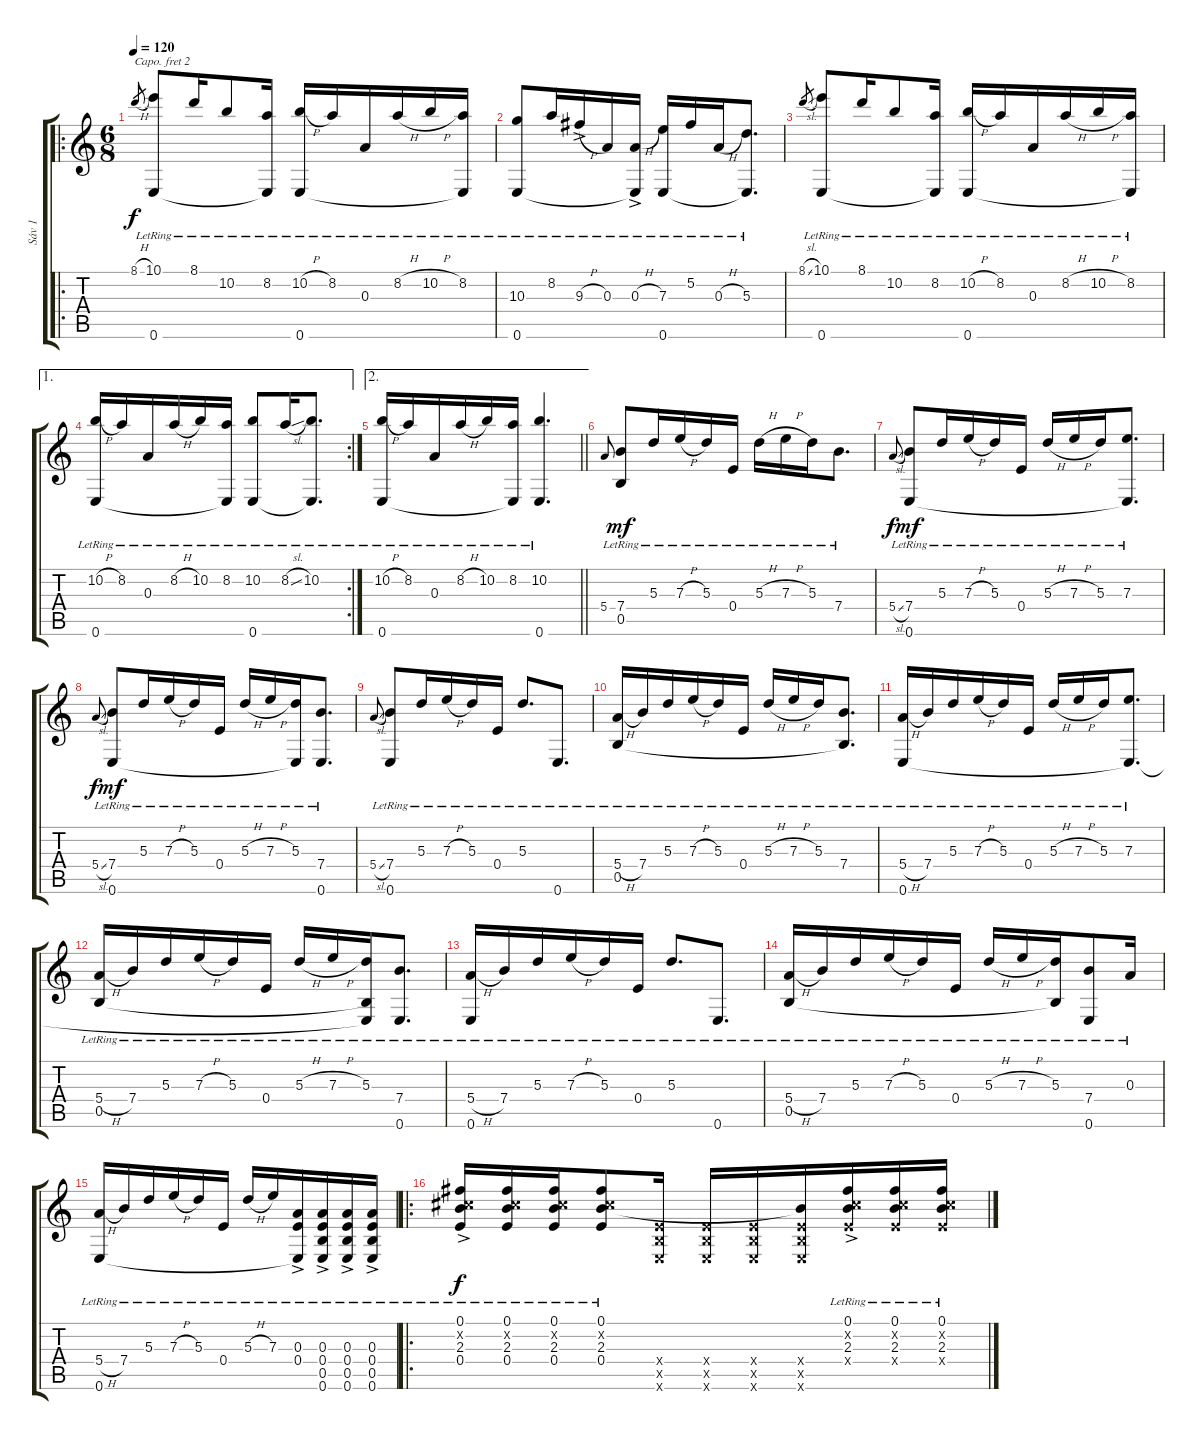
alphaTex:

\track ("Sáv 1" "Sáv 1") {instrument acousticguitarsteel}
\staff {score tabs}
\capo 2
\tuning (E4 B3 G3 D3 A2 D2) {hide}
\ro
\ts (6 8)
\tempo 120
\clef g2
\ks c
8.1{h}.8{gr dy f} (10.1{lr} 0.6{lr}).8 8.1{lr}.16 10.2{lr}.8 (8.2{lr} 0.6{t}).16 (10.2{h lr} 0.6{lr}).16 8.2{lr}.16 0.3{lr}.16 8.2{h lr}.16 10.2{h lr}.16 (8.2{lr} 0.6{t}).16 |
(10.3{lr} 0.6{lr}).8 8.2{lr}.16 9.3{h ac lr}.16 0.3{lr}.16 (0.3{h ac lr} 0.6{t}).16 (7.3{lr} 0.6{lr}).16 5.2{lr}.16 0.3{h lr}.16 (5.3{lr} 0.6{t}).8{d} |
8.1{sl}.8{gr} (10.1{lr} 0.6{lr}).8 8.1{lr}.16 10.2{lr}.8 (8.2{lr} 0.6{t}).16 (10.2{h lr} 0.6{lr}).16 8.2{lr}.16 0.3{lr}.16 8.2{h lr}.16 10.2{h lr}.16 (8.2{lr} 0.6{t}).16 |
\ae 1
\rc 2
(10.2{h lr} 0.6{lr}).16 8.2{lr}.16 0.3{lr}.16 8.2{h lr}.16 10.2{lr}.16 (8.2{lr} 0.6{t}).16 (10.2{lr} 0.6{lr}).8 8.2{sl lr}.16 (10.2{lr} 0.6{t}).8{d} |
\ae 2
\barLineRight lightlight
(10.2{h lr} 0.6{lr}).16 8.2{lr}.16 0.3{lr}.16 8.2{h lr}.16 10.2{lr}.16 (8.2{lr} 0.6{t}).16 (10.2{lr} 0.6{lr}).4{d} |
5.4.8{gr onbeat} (7.4{lr} 0.5{lr}).8{dy mf} 5.3{lr}.16 7.3{h lr}.16 5.3{lr}.16 0.4{lr}.16 5.3{h lr}.16 7.3{h lr}.16 5.3{lr}.16 7.4{lr}.8{d} |
5.4{sl}.8{gr onbeat dy f} (7.4{lr} 0.6{lr}).8{dy mf} 5.3{lr}.16 7.3{h lr}.16 5.3{lr}.16 0.4{lr}.16 5.3{h lr}.16 7.3{h lr}.16 5.3{lr}.16 (7.3{lr} 0.6{t}).8{d} |
5.4{sl}.8{gr onbeat dy f} (7.4{lr} 0.6{lr}).8{dy mf} 5.3{lr}.16 7.3{h lr}.16 5.3{lr}.16 0.4{lr}.16 5.3{h lr}.16 7.3{h lr}.16 (5.3{lr} 0.6{t}).16 (7.4{lr} 0.6{lr}).8{d} |
5.4{sl}.8{gr onbeat} (7.4{lr} 0.6{lr}).8 5.3{lr}.16 7.3{h lr}.16 5.3{lr}.16 0.4{lr}.16 5.3{lr}.8{d} 0.6{lr}.8{d} |
(5.4{h lr} 0.5{lr}).16 7.4{lr}.16 5.3{lr}.16 7.3{h lr}.16 5.3{lr}.16 0.4{lr}.16 5.3{h lr}.16 7.3{h lr}.16 5.3{lr}.16 (7.4{lr} 0.5{t}).8{d} |
(5.4{h lr} 0.6{lr}).16 7.4{lr}.16 5.3{lr}.16 7.3{h lr}.16 5.3{lr}.16 0.4{lr}.16 5.3{h lr}.16 7.3{h lr}.16 5.3{lr}.16 (7.3{lr} 0.6{t}).8{d} |
(5.4{h lr} 0.5{lr}).16 7.4{lr}.16 5.3{lr}.16 7.3{h lr}.16 5.3{lr}.16 0.4{lr}.16 5.3{h lr}.16 7.3{h lr}.16 (5.3{lr} 0.5{t} 0.6{t}).16 (7.4{lr} 0.6{lr}).8{d} |
(5.4{h lr} 0.6{lr}).16 7.4{lr}.16 5.3{lr}.16 7.3{h lr}.16 5.3{lr}.16 0.4{lr}.16 5.3{lr}.8{d} 0.6{lr}.8{d} |
(5.4{h lr} 0.5{lr}).16 7.4{lr}.16 5.3{lr}.16 7.3{h lr}.16 5.3{lr}.16 0.4{lr}.16 5.3{h lr}.16 7.3{h lr}.16 (5.3{lr} 0.5{t}).16 (7.4{lr} 0.6{lr}).8 0.3{lr}.16 |
(5.4{h lr} 0.6{lr}).16 7.4{lr}.16 5.3{lr}.16 7.3{h lr}.16 5.3{lr}.16 0.4{lr}.16 5.3{h lr}.16 7.3{lr}.16 (0.3{ac lr} 0.4{ac lr} 0.6{t}).16 (0.3{ac lr} 0.4{ac lr} 0.5{ac lr} 0.6{ac lr}).16 (0.3{ac lr} 0.4{ac lr} 0.5{ac lr} 0.6{ac lr}).16 (0.3{ac lr} 0.4{ac lr} 0.5{ac lr} 0.6{ac lr}).16 |
\ro
(0.1{ac lr} 0.2{ac x} 2.3{ac lr} 0.4{ac lr}).16{dy f} (0.1{lr} 0.2{x} 2.3{lr} 0.4{lr}).16 (0.1{lr} 0.2{x} 2.3{lr} 0.4{lr}).16 (0.1{lr} 0.2{x} 2.3{lr} 0.4{lr}).8 (0.4{x} 0.5{x} 0.6{x}).16 (0.4{x} 0.5{x} 0.6{x}).16 (0.4{x} 0.5{x} 0.6{x}).16 (2.3{t} 0.4{x} 0.5{x} 0.6{x}).16 (0.1{ac lr} 0.2{ac x} 2.3{ac lr} 0.4{ac x}).16 (0.1{lr} 0.2{x} 2.3{lr} 0.4{x}).16 (0.1{lr} 0.2{x} 2.3{h lr} 0.4{x}).16
